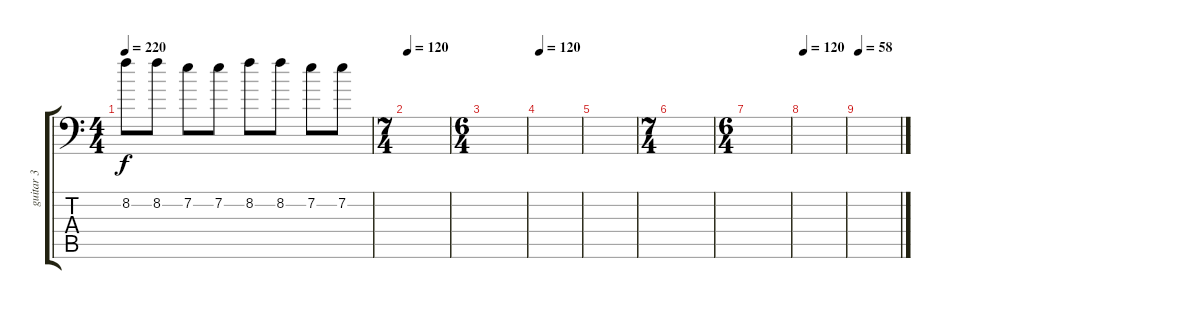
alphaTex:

\track ("guitar 3" "guitar 3") {instrument distortionguitar}
\staff {score tabs}
\tuning (D4 A3 F3 C3 G2 A1) {hide}
\ts (4 4)
\tempo 220
\clef f4
\ks c
8.2.8{dy f} 8.2.8 7.2.8 7.2.8 8.2.8 8.2.8 7.2.8 7.2.8 |
\ts (7 4)
\tempo 120
|
\ts (6 4)
|
\tempo 120
|
|
\ts (7 4)
|
\ts (6 4)
|
\tempo 120
|
\tempo 58
